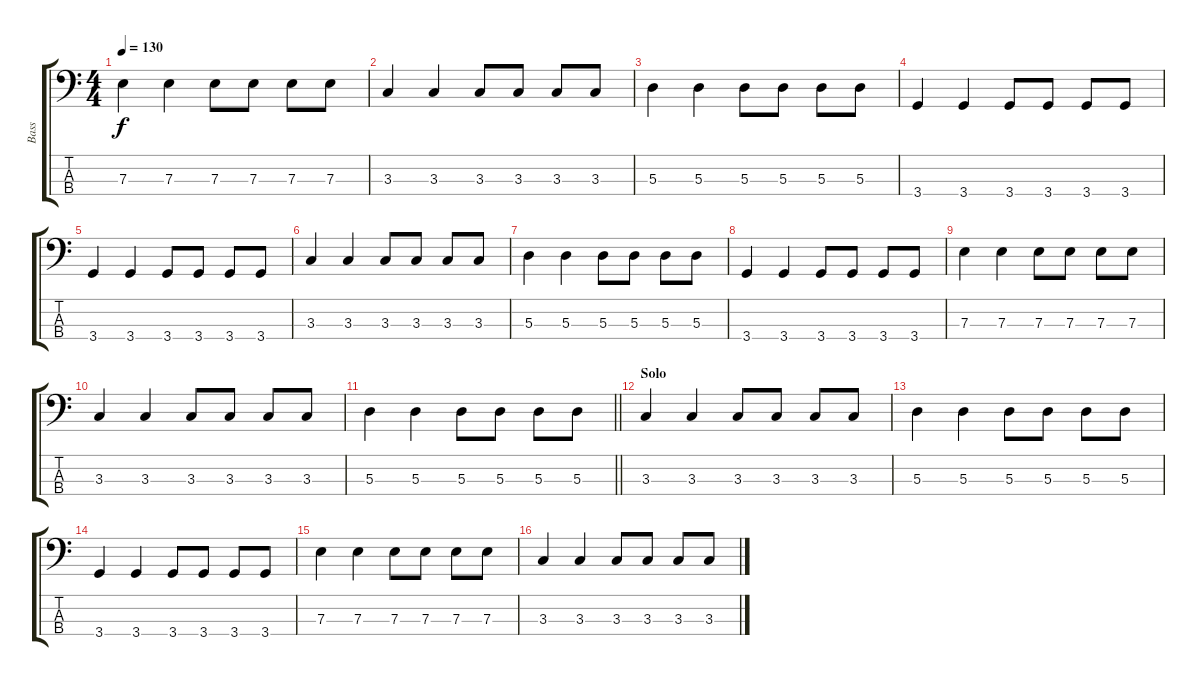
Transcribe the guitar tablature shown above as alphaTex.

\track ("Bass" "Bass") {instrument electricbasspick}
\staff {score tabs}
\tuning (G2 D2 A1 E1) {hide}
\ts (4 4)
\tempo 130
\clef f4
\ks c
7.3.4{dy f} 7.3.4 7.3.8 7.3.8 7.3.8 7.3.8 |
3.3.4 3.3.4 3.3.8 3.3.8 3.3.8 3.3.8 |
5.3.4 5.3.4 5.3.8 5.3.8 5.3.8 5.3.8 |
3.4.4 3.4.4 3.4.8 3.4.8 3.4.8 3.4.8 |
3.4.4 3.4.4 3.4.8 3.4.8 3.4.8 3.4.8 |
3.3.4 3.3.4 3.3.8 3.3.8 3.3.8 3.3.8 |
5.3.4 5.3.4 5.3.8 5.3.8 5.3.8 5.3.8 |
3.4.4 3.4.4 3.4.8 3.4.8 3.4.8 3.4.8 |
7.3.4 7.3.4 7.3.8 7.3.8 7.3.8 7.3.8 |
3.3.4 3.3.4 3.3.8 3.3.8 3.3.8 3.3.8 |
\barLineRight lightlight
5.3.4 5.3.4 5.3.8 5.3.8 5.3.8 5.3.8 |
\section ("" "Solo")
3.3.4 3.3.4 3.3.8 3.3.8 3.3.8 3.3.8 |
5.3.4 5.3.4 5.3.8 5.3.8 5.3.8 5.3.8 |
3.4.4 3.4.4 3.4.8 3.4.8 3.4.8 3.4.8 |
7.3.4 7.3.4 7.3.8 7.3.8 7.3.8 7.3.8 |
3.3.4 3.3.4 3.3.8 3.3.8 3.3.8 3.3.8
